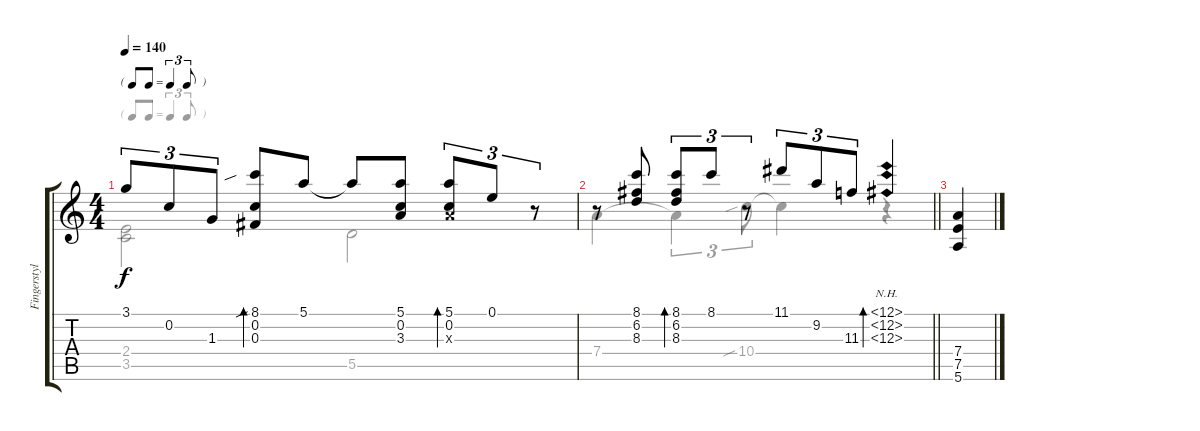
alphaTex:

\track ("Fingerstyle guitar" "Fingerstyl") {instrument acousticguitarsteel}
\staff {score tabs}
\tuning (E4 C4 Gb3 D3 A2 E2) {hide}
\voice
\ts (4 4)
\tf triplet8th
\tempo 140
\clef g2
\ks c
3.1.8{tu (3 2) dy f} 0.2.8{tu (3 2)} 1.3.8{tu (3 2)} (8.1{sib} 0.2 0.3).8{bd 120} 5.1.8 5.1{t}.8 (5.1 0.2 3.3).8 (5.1 0.2 3.3{x}).8{tu (3 2) bd 120} 0.1.8{tu (3 2)} r.8{tu (3 2)} |
\barLineRight lightlight
r.8 (8.1 6.2 8.3).8 (8.1 6.2 8.3).8{tu (3 2) bd 30} 8.1.8{tu (3 2)} r.8{tu (3 2)} 11.1.8{tu (3 2)} 9.2.8{tu (3 2)} 11.3.8{tu (3 2)} (12.1{nh} 12.2{nh} 12.3{nh}).4{bd 30} |
(7.4 7.5 5.6).4
\voice
\clef g2
\ottava regular
\simile none
\ks c
(2.4{t} 3.5{t}).2{dy f} 5.5.2 |
\barLineRight lightlight
7.4.4 7.4{t}.4{tu (3 2)} 10.4{sib}.8{tu (3 2)} 10.4{t}.4 r.4 |
